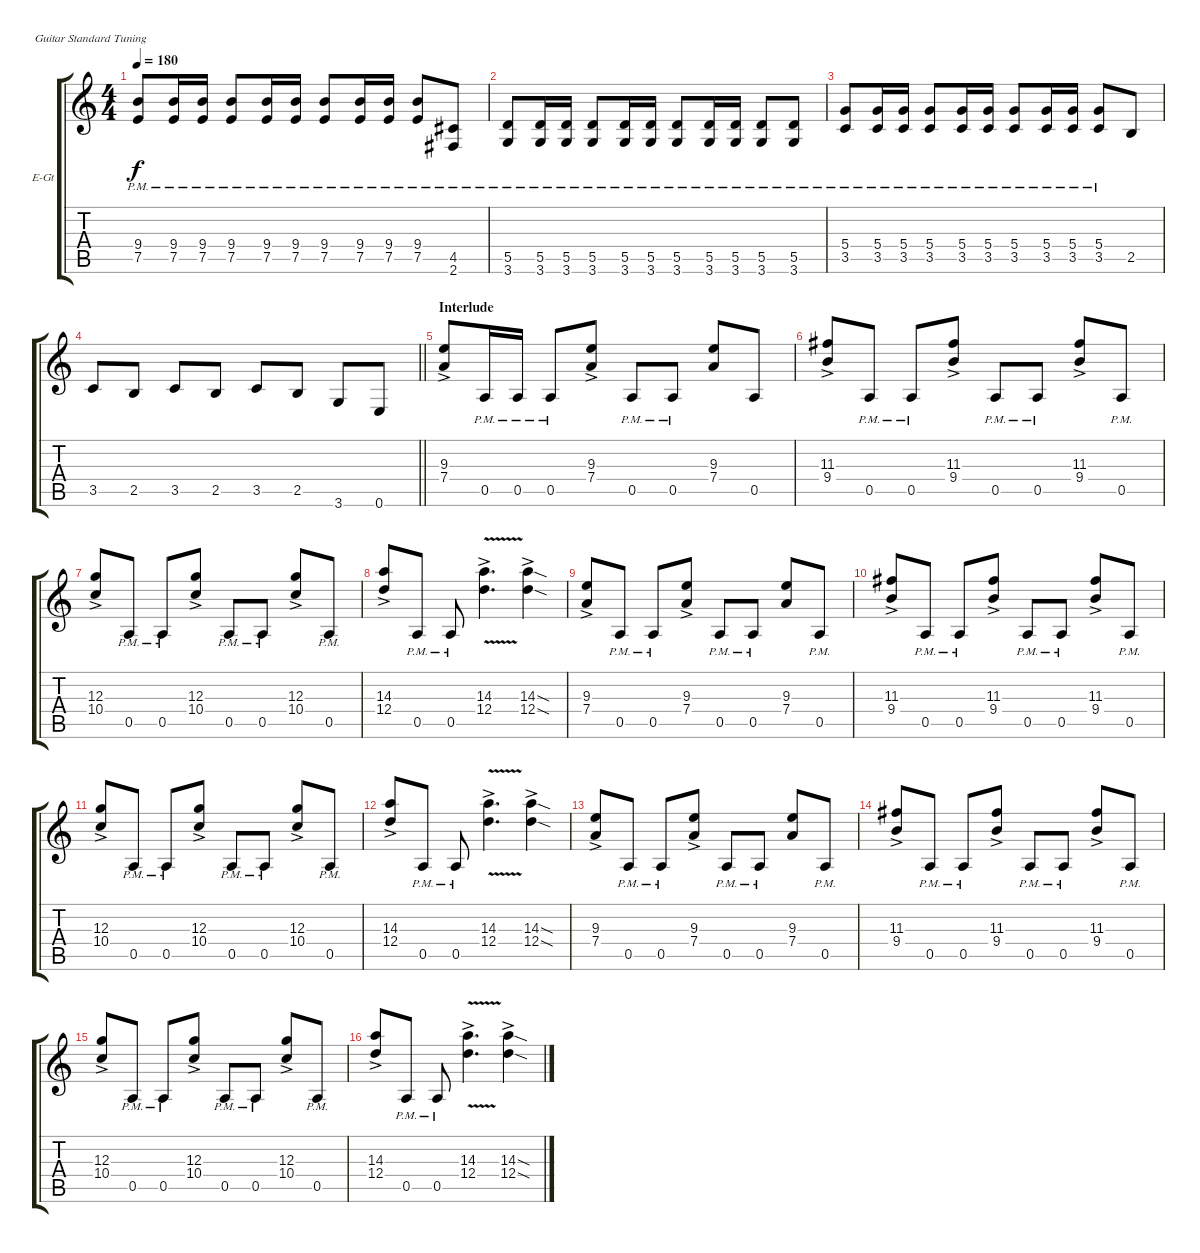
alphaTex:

\bracketExtendMode groupsimilarinstruments
\firstSystemTrackNameOrientation horizontal
\otherSystemsTrackNameOrientation horizontal
\track ("Adrian Smith" "E-Gt") {instrument overdrivenguitar}
\staff {score tabs}
\tuning (E4 B3 G3 D3 A2 E2)
\ts (4 4)
\tempo 180
\clef g2
\ks c
(9.4{pm} 7.5{pm}).8{dy f} (9.4{pm} 7.5{pm}).16 (9.4{pm} 7.5{pm}).16 (9.4{pm} 7.5{pm}).8 (9.4{pm} 7.5{pm}).16 (9.4{pm} 7.5{pm}).16 (9.4{pm} 7.5{pm}).8 (9.4{pm} 7.5{pm}).16 (9.4{pm} 7.5{pm}).16 (9.4{pm} 7.5{pm}).8 (4.5{pm} 2.6{pm}).8 |
(5.5{pm} 3.6{pm}).8 (5.5{pm} 3.6{pm}).16 (5.5{pm} 3.6{pm}).16 (5.5{pm} 3.6{pm}).8 (5.5{pm} 3.6{pm}).16 (5.5{pm} 3.6{pm}).16 (5.5{pm} 3.6{pm}).8 (5.5{pm} 3.6{pm}).16 (5.5{pm} 3.6{pm}).16 (5.5{pm} 3.6{pm}).8 (5.5{pm} 3.6{pm}).8 |
(5.4{pm} 3.5{pm}).8 (5.4{pm} 3.5{pm}).16 (5.4{pm} 3.5{pm}).16 (5.4{pm} 3.5{pm}).8 (5.4{pm} 3.5{pm}).16 (5.4{pm} 3.5{pm}).16 (5.4{pm} 3.5{pm}).8 (5.4{pm} 3.5{pm}).16 (5.4{pm} 3.5{pm}).16 (5.4{pm} 3.5{pm}).8 2.5.8 |
\barLineRight lightlight
3.5.8 2.5.8 3.5.8 2.5.8 3.5.8 2.5.8 3.6.8 0.6.8 |
\section ("" "Interlude")
(9.3{ac} 7.4{ac}).8 0.5{pm}.16 0.5{pm}.16 0.5{pm}.8 (9.3{ac} 7.4{ac}).8 0.5{pm}.8 0.5{pm}.8 (9.3 7.4).8 0.5.8 |
(11.3{ac} 9.4{ac}).8 0.5{pm}.8 0.5{pm}.8 (11.3{ac} 9.4{ac}).8 0.5{pm}.8 0.5{pm}.8 (11.3{ac} 9.4{ac}).8 0.5{pm}.8 |
(12.3{ac} 10.4{ac}).8 0.5{pm}.8 0.5{pm}.8 (12.3{ac} 10.4{ac}).8 0.5{pm}.8 0.5{pm}.8 (12.3{ac} 10.4{ac}).8 0.5{pm}.8 |
(14.3{ac} 12.4{ac}).8 0.5{pm}.8 0.5{pm}.8 (14.3{v ac} 12.4{v ac}).4{d} (14.3{sod ac} 12.4{sod ac}).4 |
(9.3{ac} 7.4{ac}).8 0.5{pm}.8 0.5{pm}.8 (9.3{ac} 7.4{ac}).8 0.5{pm}.8 0.5{pm}.8 (9.3 7.4).8 0.5{pm}.8 |
(11.3{ac} 9.4{ac}).8 0.5{pm}.8 0.5{pm}.8 (11.3{ac} 9.4{ac}).8 0.5{pm}.8 0.5{pm}.8 (11.3{ac} 9.4{ac}).8 0.5{pm}.8 |
(12.3{ac} 10.4{ac}).8 0.5{pm}.8 0.5{pm}.8 (12.3{ac} 10.4{ac}).8 0.5{pm}.8 0.5{pm}.8 (12.3{ac} 10.4{ac}).8 0.5{pm}.8 |
(14.3{ac} 12.4{ac}).8 0.5{pm}.8 0.5{pm}.8 (14.3{v ac} 12.4{v ac}).4{d} (14.3{sod ac} 12.4{sod ac}).4 |
(9.3{ac} 7.4{ac}).8 0.5{pm}.8 0.5{pm}.8 (9.3{ac} 7.4{ac}).8 0.5{pm}.8 0.5{pm}.8 (9.3 7.4).8 0.5{pm}.8 |
(11.3{ac} 9.4{ac}).8 0.5{pm}.8 0.5{pm}.8 (11.3{ac} 9.4{ac}).8 0.5{pm}.8 0.5{pm}.8 (11.3{ac} 9.4{ac}).8 0.5{pm}.8 |
(12.3{ac} 10.4{ac}).8 0.5{pm}.8 0.5{pm}.8 (12.3{ac} 10.4{ac}).8 0.5{pm}.8 0.5{pm}.8 (12.3{ac} 10.4{ac}).8 0.5{pm}.8 |
(14.3{ac} 12.4{ac}).8 0.5{pm}.8 0.5{pm}.8 (14.3{v ac} 12.4{v ac}).4{d} (14.3{sod ac} 12.4{sod ac}).4
